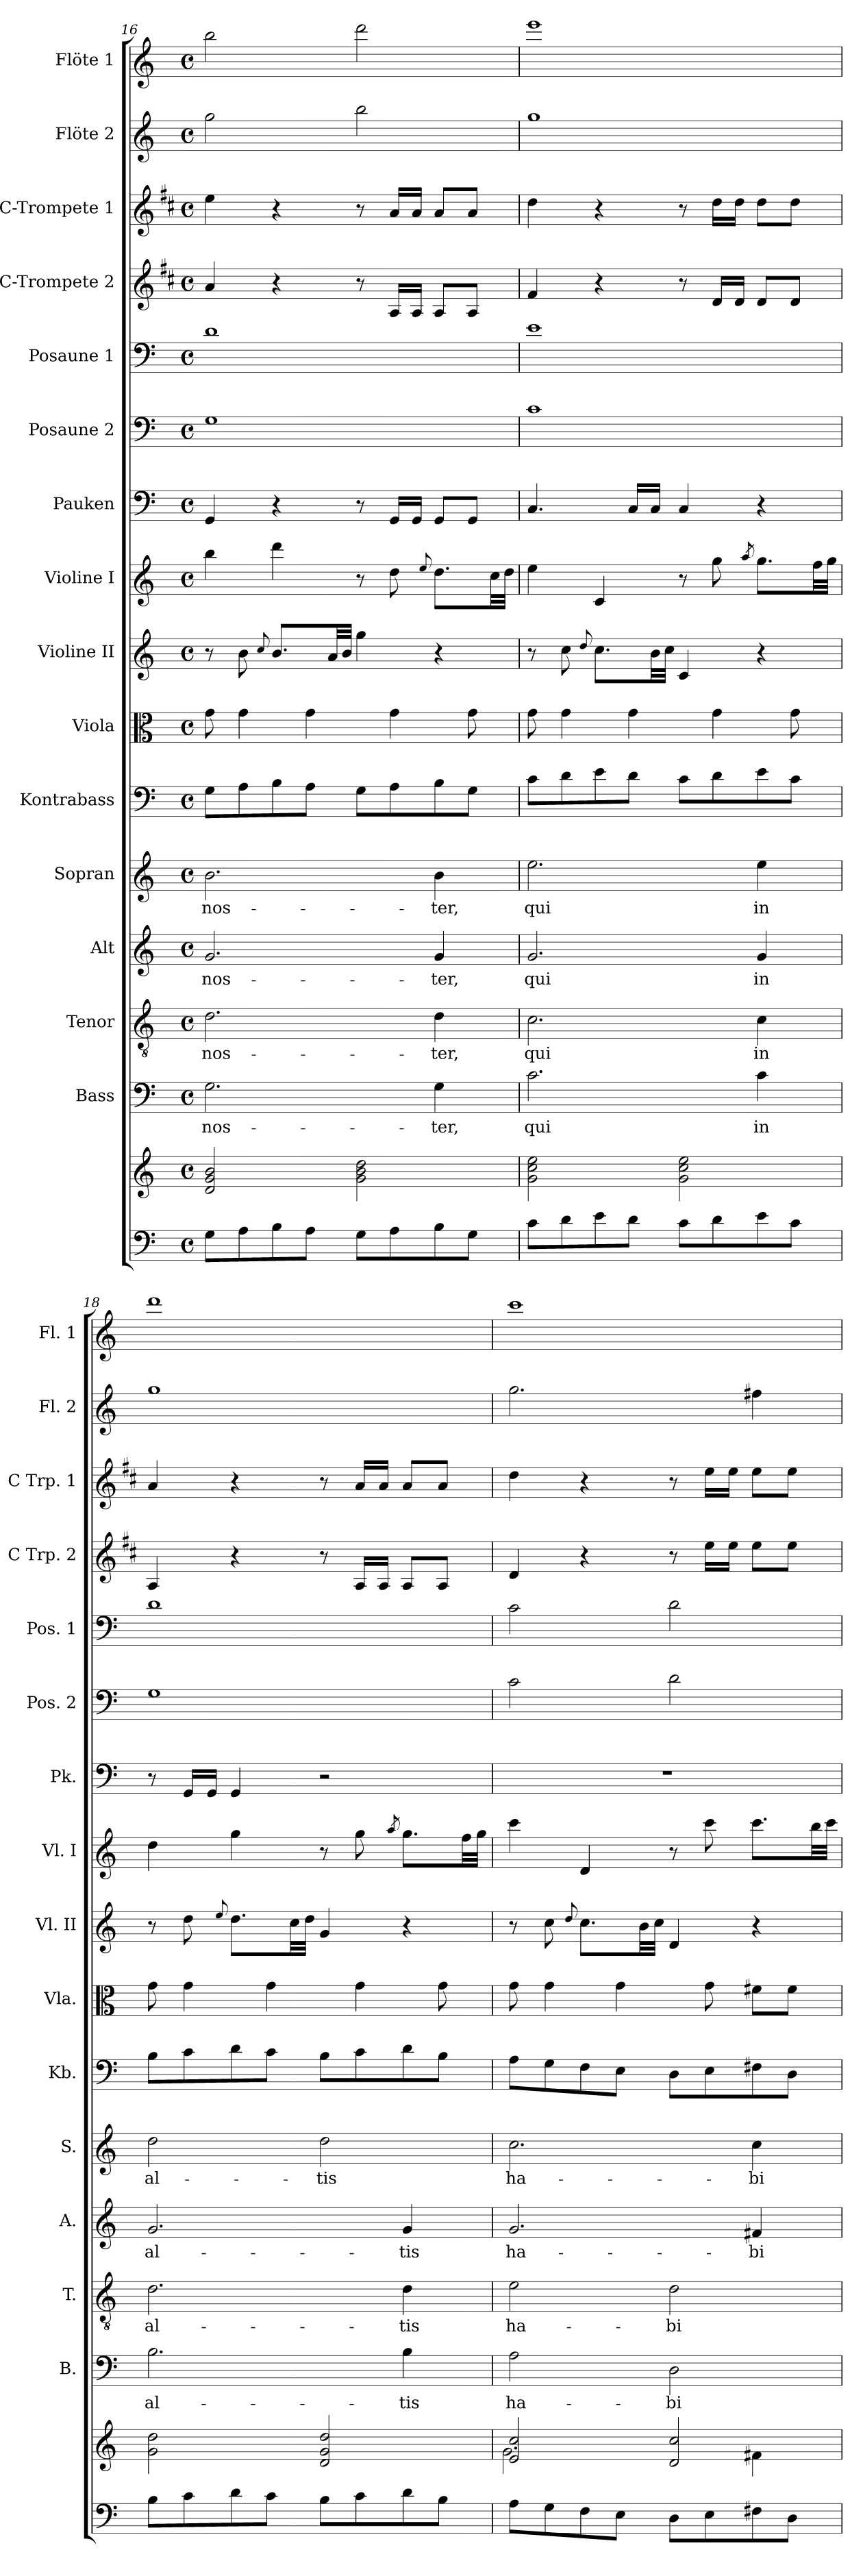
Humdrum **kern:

**kern	**kern	**kern	**text	**kern	**text	**kern	**text	**kern	**text	**kern	**kern	**kern	**kern	**kern	**kern	**kern	**kern	**kern	**kern	**kern
*part16	*part16	*part15	*part15	*part14	*part14	*part13	*part13	*part12	*part12	*part11	*part10	*part9	*part8	*part7	*part6	*part5	*part4	*part3	*part2	*part1
*staff17	*staff16	*staff15	*staff15	*staff14	*staff14	*staff13	*staff13	*staff12	*staff12	*staff11	*staff10	*staff9	*staff8	*staff7	*staff6	*staff5	*staff4	*staff3	*staff2	*staff1
*	*	*I"Bass	*	*I"Tenor	*	*I"Alt	*	*I"Sopran	*	*I"Kontrabass	*I"Viola	*I"Violine II	*I"Violine I	*I"Pauken	*I"Posaune 2	*I"Posaune 1	*I"C-Trompete 2	*I"C-Trompete 1	*I"Flöte 2	*I"Flöte 1
*	*	*I'B.	*	*I'T.	*	*I'A.	*	*I'S.	*	*I'Kb.	*I'Vla.	*I'Vl. II	*I'Vl. I	*I'Pk.	*I'Pos. 2	*I'Pos. 1	*I'C Trp. 2	*I'C Trp. 1	*I'Fl. 2	*I'Fl. 1
*clefF4	*clefG2	*clefF4	*	*clefGv2	*	*clefG2	*	*clefG2	*	*clefF4	*clefC3	*clefG2	*clefG2	*clefF4	*clefF4	*clefF4	*clefG2	*clefG2	*clefG2	*clefG2
*	*	*	*	*	*	*	*	*	*	*ITrd7c12	*	*	*	*	*	*	*ITrd1c2	*ITrd1c2	*	*
*k[]	*k[]	*k[]	*	*k[]	*	*k[]	*	*k[]	*	*k[]	*k[]	*k[]	*k[]	*k[]	*k[]	*k[]	*k[]	*k[]	*k[]	*k[]
*C:	*C:	*C:	*	*C:	*	*C:	*	*C:	*	*C:	*C:	*C:	*C:	*C:	*C:	*C:	*C:	*C:	*C:	*C:
*M4/4	*M4/4	*M4/4	*	*M4/4	*	*M4/4	*	*M4/4	*	*M4/4	*M4/4	*M4/4	*M4/4	*M4/4	*M4/4	*M4/4	*M4/4	*M4/4	*M4/4	*M4/4
*met(c)	*met(c)	*met(c)	*	*met(c)	*	*met(c)	*	*met(c)	*	*met(c)	*met(c)	*met(c)	*met(c)	*met(c)	*met(c)	*met(c)	*met(c)	*met(c)	*met(c)	*met(c)
=16	=16	=16	=16	=16	=16	=16	=16	=16	=16	=16	=16	=16	=16	=16	=16	=16	=16	=16	=16	=16
!	!	!	!LO:LY:b	!	!LO:LY:b	!	!LO:LY:b	!	!LO:LY:b	!	!	!	!	!	!	!	!	!	!	!
8G\L	2d/ 2g/ 2b/	2.G\	nos-	2.d\	nos-	2.g/	nos-	2.b\	nos-	8GG\L	8g\	8r	4bb\	4GG/	1G	1d	4g/	4dd\	2gg\	2bb\
8A\	.	.	.	.	.	.	.	.	.	8AA\	4g\	8b\	.	.	.	.	.	.	.	.
.	.	.	.	.	.	.	.	.	.	.	.	8qqcc/	.	.	.	.	.	.	.	.
8B\	.	.	.	.	.	.	.	.	.	8BB\	.	8.b/L	4ddd\	4r	.	.	4r	4r	.	.
8A\J	.	.	.	.	.	.	.	.	.	8AA\J	4g\	.	.	.	.	.	.	.	.	.
.	.	.	.	.	.	.	.	.	.	.	.	32a/LL	.	.	.	.	.	.	.	.
.	.	.	.	.	.	.	.	.	.	.	.	32b/JJJ	.	.	.	.	.	.	.	.
8G\L	2g\ 2b\ 2dd\	.	.	.	.	.	.	.	.	8GG\L	.	4gg\	8r	8r	.	.	8r	8r	2bb\	2ddd\
8A\	.	.	.	.	.	.	.	.	.	8AA\	4g\	.	8dd\	16GG/LL	.	.	16G/LL	16g/LL	.	.
.	.	.	.	.	.	.	.	.	.	.	.	.	.	16GG/JJ	.	.	16G/JJ	16g/JJ	.	.
.	.	.	.	.	.	.	.	.	.	.	.	.	8qqee/	.	.	.	.	.	.	.
!	!	!	!LO:LY:b	!	!LO:LY:b	!	!LO:LY:b	!	!LO:LY:b	!	!	!	!	!	!	!	!	!	!	!
8B\	.	4G\	-ter,	4d\	-ter,	4g/	-ter,	4b\	-ter,	8BB\	.	4r	8.dd\L	8GG/L	.	.	8G/L	8g/L	.	.
8G\J	.	.	.	.	.	.	.	.	.	8GG\J	8g\	.	.	8GG/J	.	.	8G/J	8g/J	.	.
.	.	.	.	.	.	.	.	.	.	.	.	.	32cc\LL	.	.	.	.	.	.	.
.	.	.	.	.	.	.	.	.	.	.	.	.	32dd\JJJ	.	.	.	.	.	.	.
=17	=17	=17	=17	=17	=17	=17	=17	=17	=17	=17	=17	=17	=17	=17	=17	=17	=17	=17	=17	=17
!	!	!	!LO:LY:b	!	!LO:LY:b	!	!LO:LY:b	!	!LO:LY:b	!	!	!	!	!	!	!	!	!	!	!
8c\L	2g\ 2cc\ 2ee\	2.c\	qui	2.c\	qui	2.g/	qui	2.ee\	qui	8C\L	8g\	8r	4ee\	4.C/	1c	1e	4e/	4cc\	1gg	1eee
8d\	.	.	.	.	.	.	.	.	.	8D\	4g\	8cc\	.	.	.	.	.	.	.	.
.	.	.	.	.	.	.	.	.	.	.	.	8qqdd/	.	.	.	.	.	.	.	.
8e\	.	.	.	.	.	.	.	.	.	8E\	.	8.cc\L	4c/	.	.	.	4r	4r	.	.
8d\J	.	.	.	.	.	.	.	.	.	8D\J	4g\	.	.	16C/LL	.	.	.	.	.	.
.	.	.	.	.	.	.	.	.	.	.	.	32b\LL	.	16C/JJ	.	.	.	.	.	.
.	.	.	.	.	.	.	.	.	.	.	.	32cc\JJJ	.	.	.	.	.	.	.	.
8c\L	2g\ 2cc\ 2ee\	.	.	.	.	.	.	.	.	8C\L	.	4c/	8r	4C/	.	.	8r	8r	.	.
8d\	.	.	.	.	.	.	.	.	.	8D\	4g\	.	8gg\	.	.	.	16c/LL	16cc\LL	.	.
.	.	.	.	.	.	.	.	.	.	.	.	.	.	.	.	.	16c/JJ	16cc\JJ	.	.
.	.	.	.	.	.	.	.	.	.	.	.	.	8qaa/	.	.	.	.	.	.	.
!	!	!	!LO:LY:b	!	!LO:LY:b	!	!LO:LY:b	!	!LO:LY:b	!	!	!	!	!	!	!	!	!	!	!
8e\	.	4c\	in	4c\	in	4g/	in	4ee\	in	8E\	.	4r	8.gg\L	4r	.	.	8c/L	8cc\L	.	.
8c\J	.	.	.	.	.	.	.	.	.	8C\J	8g\	.	.	.	.	.	8c/J	8cc\J	.	.
.	.	.	.	.	.	.	.	.	.	.	.	.	32ff\LL	.	.	.	.	.	.	.
.	.	.	.	.	.	.	.	.	.	.	.	.	32gg\JJJ	.	.	.	.	.	.	.
=18	=18	=18	=18	=18	=18	=18	=18	=18	=18	=18	=18	=18	=18	=18	=18	=18	=18	=18	=18	=18
!	!	!	!LO:LY:b	!	!LO:LY:b	!	!LO:LY:b	!	!LO:LY:b	!	!	!	!	!	!	!	!	!	!	!
8B\L	2g\ 2dd\	2.B\	al-	2.d\	al-	2.g/	al-	2dd\	al-	8BB\L	8g\	8r	4dd\	8r	1G	1d	4G/	4g/	1gg	1ddd
8c\	.	.	.	.	.	.	.	.	.	8C\	4g\	8dd\	.	16GG/LL	.	.	.	.	.	.
.	.	.	.	.	.	.	.	.	.	.	.	.	.	16GG/JJ	.	.	.	.	.	.
.	.	.	.	.	.	.	.	.	.	.	.	8qqee/	.	.	.	.	.	.	.	.
8d\	.	.	.	.	.	.	.	.	.	8D\	.	8.dd\L	4gg\	4GG/	.	.	4r	4r	.	.
8c\J	.	.	.	.	.	.	.	.	.	8C\J	4g\	.	.	.	.	.	.	.	.	.
.	.	.	.	.	.	.	.	.	.	.	.	32cc\LL	.	.	.	.	.	.	.	.
.	.	.	.	.	.	.	.	.	.	.	.	32dd\JJJ	.	.	.	.	.	.	.	.
!	!	!	!	!	!	!	!	!	!LO:LY:b	!	!	!	!	!	!	!	!	!	!	!
8B\L	2d/ 2g/ 2dd/	.	.	.	.	.	.	2dd\	-tis	8BB\L	.	4g/	8r	2r	.	.	8r	8r	.	.
8c\	.	.	.	.	.	.	.	.	.	8C\	4g\	.	8gg\	.	.	.	16G/LL	16g/LL	.	.
.	.	.	.	.	.	.	.	.	.	.	.	.	.	.	.	.	16G/JJ	16g/JJ	.	.
.	.	.	.	.	.	.	.	.	.	.	.	.	8qaa/	.	.	.	.	.	.	.
!	!	!	!LO:LY:b	!	!LO:LY:b	!	!LO:LY:b	!	!	!	!	!	!	!	!	!	!	!	!	!
8d\	.	4B\	-tis	4d\	-tis	4g/	-tis	.	.	8D\	.	4r	8.gg\L	.	.	.	8G/L	8g/L	.	.
8B\J	.	.	.	.	.	.	.	.	.	8BB\J	8g\	.	.	.	.	.	8G/J	8g/J	.	.
.	.	.	.	.	.	.	.	.	.	.	.	.	32ff\LL	.	.	.	.	.	.	.
.	.	.	.	.	.	.	.	.	.	.	.	.	32gg\JJJ	.	.	.	.	.	.	.
=19	=19	=19	=19	=19	=19	=19	=19	=19	=19	=19	=19	=19	=19	=19	=19	=19	=19	=19	=19	=19
*	*^	*	*	*	*	*	*	*	*	*	*	*	*	*	*	*	*	*	*	*
!	!	!	!	!LO:LY:b	!	!LO:LY:b	!	!LO:LY:b	!	!LO:LY:b	!	!	!	!	!	!	!	!	!	!	!
8A\L	2e/ 2cc/	2.g\	2A\	ha-	2e\	ha-	2.g/	ha-	2.cc\	ha-	8AA\L	8g\	8r	4ccc\	1r	2c\	2c\	4c/	4cc\	2.gg\	1ccc
8G\	.	.	.	.	.	.	.	.	.	.	8GG\	4g\	8cc\	.	.	.	.	.	.	.	.
.	.	.	.	.	.	.	.	.	.	.	.	.	8qqdd/	.	.	.	.	.	.	.	.
8F\	.	.	.	.	.	.	.	.	.	.	8FF\	.	8.cc\L	4d/	.	.	.	4r	4r	.	.
8E\J	.	.	.	.	.	.	.	.	.	.	8EE\J	4g\	.	.	.	.	.	.	.	.	.
.	.	.	.	.	.	.	.	.	.	.	.	.	32b\LL	.	.	.	.	.	.	.	.
.	.	.	.	.	.	.	.	.	.	.	.	.	32cc\JJJ	.	.	.	.	.	.	.	.
!	!	!	!	!LO:LY:b	!	!LO:LY:b	!	!	!	!	!	!	!	!	!	!	!	!	!	!	!
8D\L	2d/ 2cc/	.	2D\	-bi-	2d\	-bi-	.	.	.	.	8DD\L	.	4d/	8r	.	2d\	2d\	8r	8r	.	.
8E\	.	.	.	.	.	.	.	.	.	.	8EE\	8g\	.	8ccc\	.	.	.	16dd\LL	16dd\LL	.	.
.	.	.	.	.	.	.	.	.	.	.	.	.	.	.	.	.	.	16dd\JJ	16dd\JJ	.	.
!	!	!	!	!	!	!	!	!LO:LY:b	!	!LO:LY:b	!	!	!	!	!	!	!	!	!	!	!
8F#X\	.	4f#X\	.	.	.	.	4f#X/	-bi-	4cc\	-bi-	8FF#X\	8f#X\L	4r	8.ccc\L	.	.	.	8dd\L	8dd\L	4ff#X\	.
8D\J	.	.	.	.	.	.	.	.	.	.	8DD\J	8f#\J	.	.	.	.	.	8dd\J	8dd\J	.	.
.	.	.	.	.	.	.	.	.	.	.	.	.	.	32bb\LL	.	.	.	.	.	.	.
.	.	.	.	.	.	.	.	.	.	.	.	.	.	32ccc\JJJ	.	.	.	.	.	.	.
*	*v	*v	*	*	*	*	*	*	*	*	*	*	*	*	*	*	*	*	*	*	*
=	=	=	=	=	=	=	=	=	=	=	=	=	=	=	=	=	=	=	=	=
*-	*-	*-	*-	*-	*-	*-	*-	*-	*-	*-	*-	*-	*-	*-	*-	*-	*-	*-	*-	*-
